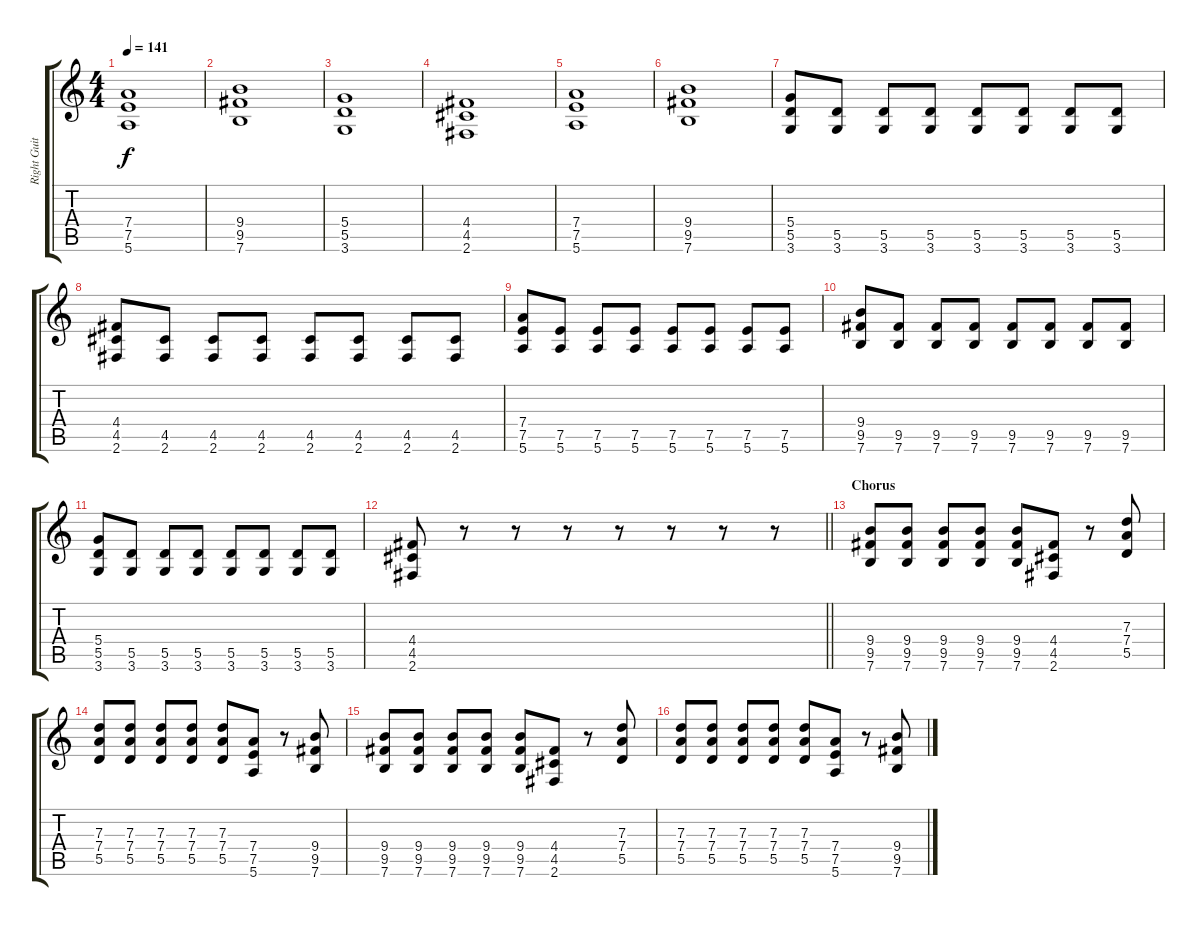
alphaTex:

\track ("Right Guitar" "Right Guit") {instrument distortionguitar}
\staff {score tabs}
\tuning (E4 B3 G3 D3 A2 E2) {hide}
\ts (4 4)
\tempo 141
\clef g2
\ks c
(7.4 7.5 5.6).1{dy f} |
(9.4 9.5 7.6).1 |
(5.4 5.5 3.6).1 |
(4.4 4.5 2.6).1 |
(7.4 7.5 5.6).1 |
(9.4 9.5 7.6).1 |
(5.4 5.5 3.6).8 (5.5 3.6).8 (5.5 3.6).8 (5.5 3.6).8 (5.5 3.6).8 (5.5 3.6).8 (5.5 3.6).8 (5.5 3.6).8 |
(4.4 4.5 2.6).8 (4.5 2.6).8 (4.5 2.6).8 (4.5 2.6).8 (4.5 2.6).8 (4.5 2.6).8 (4.5 2.6).8 (4.5 2.6).8 |
(7.4 7.5 5.6).8 (7.5 5.6).8 (7.5 5.6).8 (7.5 5.6).8 (7.5 5.6).8 (7.5 5.6).8 (7.5 5.6).8 (7.5 5.6).8 |
(9.4 9.5 7.6).8 (9.5 7.6).8 (9.5 7.6).8 (9.5 7.6).8 (9.5 7.6).8 (9.5 7.6).8 (9.5 7.6).8 (9.5 7.6).8 |
(5.4 5.5 3.6).8 (5.5 3.6).8 (5.5 3.6).8 (5.5 3.6).8 (5.5 3.6).8 (5.5 3.6).8 (5.5 3.6).8 (5.5 3.6).8 |
\barLineRight lightlight
(4.4 4.5 2.6).8 r.8 r.8 r.8 r.8 r.8 r.8 r.8 |
\section ("" "Chorus")
(9.4 9.5 7.6).8 (9.4 9.5 7.6).8 (9.4 9.5 7.6).8 (9.4 9.5 7.6).8 (9.4 9.5 7.6).8 (4.4 4.5 2.6).8 r.8 (7.3 7.4 5.5).8 |
(7.3 7.4 5.5).8 (7.3 7.4 5.5).8 (7.3 7.4 5.5).8 (7.3 7.4 5.5).8 (7.3 7.4 5.5).8 (7.4 7.5 5.6).8 r.8 (9.4 9.5 7.6).8 |
(9.4 9.5 7.6).8 (9.4 9.5 7.6).8 (9.4 9.5 7.6).8 (9.4 9.5 7.6).8 (9.4 9.5 7.6).8 (4.4 4.5 2.6).8 r.8 (7.3 7.4 5.5).8 |
(7.3 7.4 5.5).8 (7.3 7.4 5.5).8 (7.3 7.4 5.5).8 (7.3 7.4 5.5).8 (7.3 7.4 5.5).8 (7.4 7.5 5.6).8 r.8 (9.4 9.5 7.6).8
